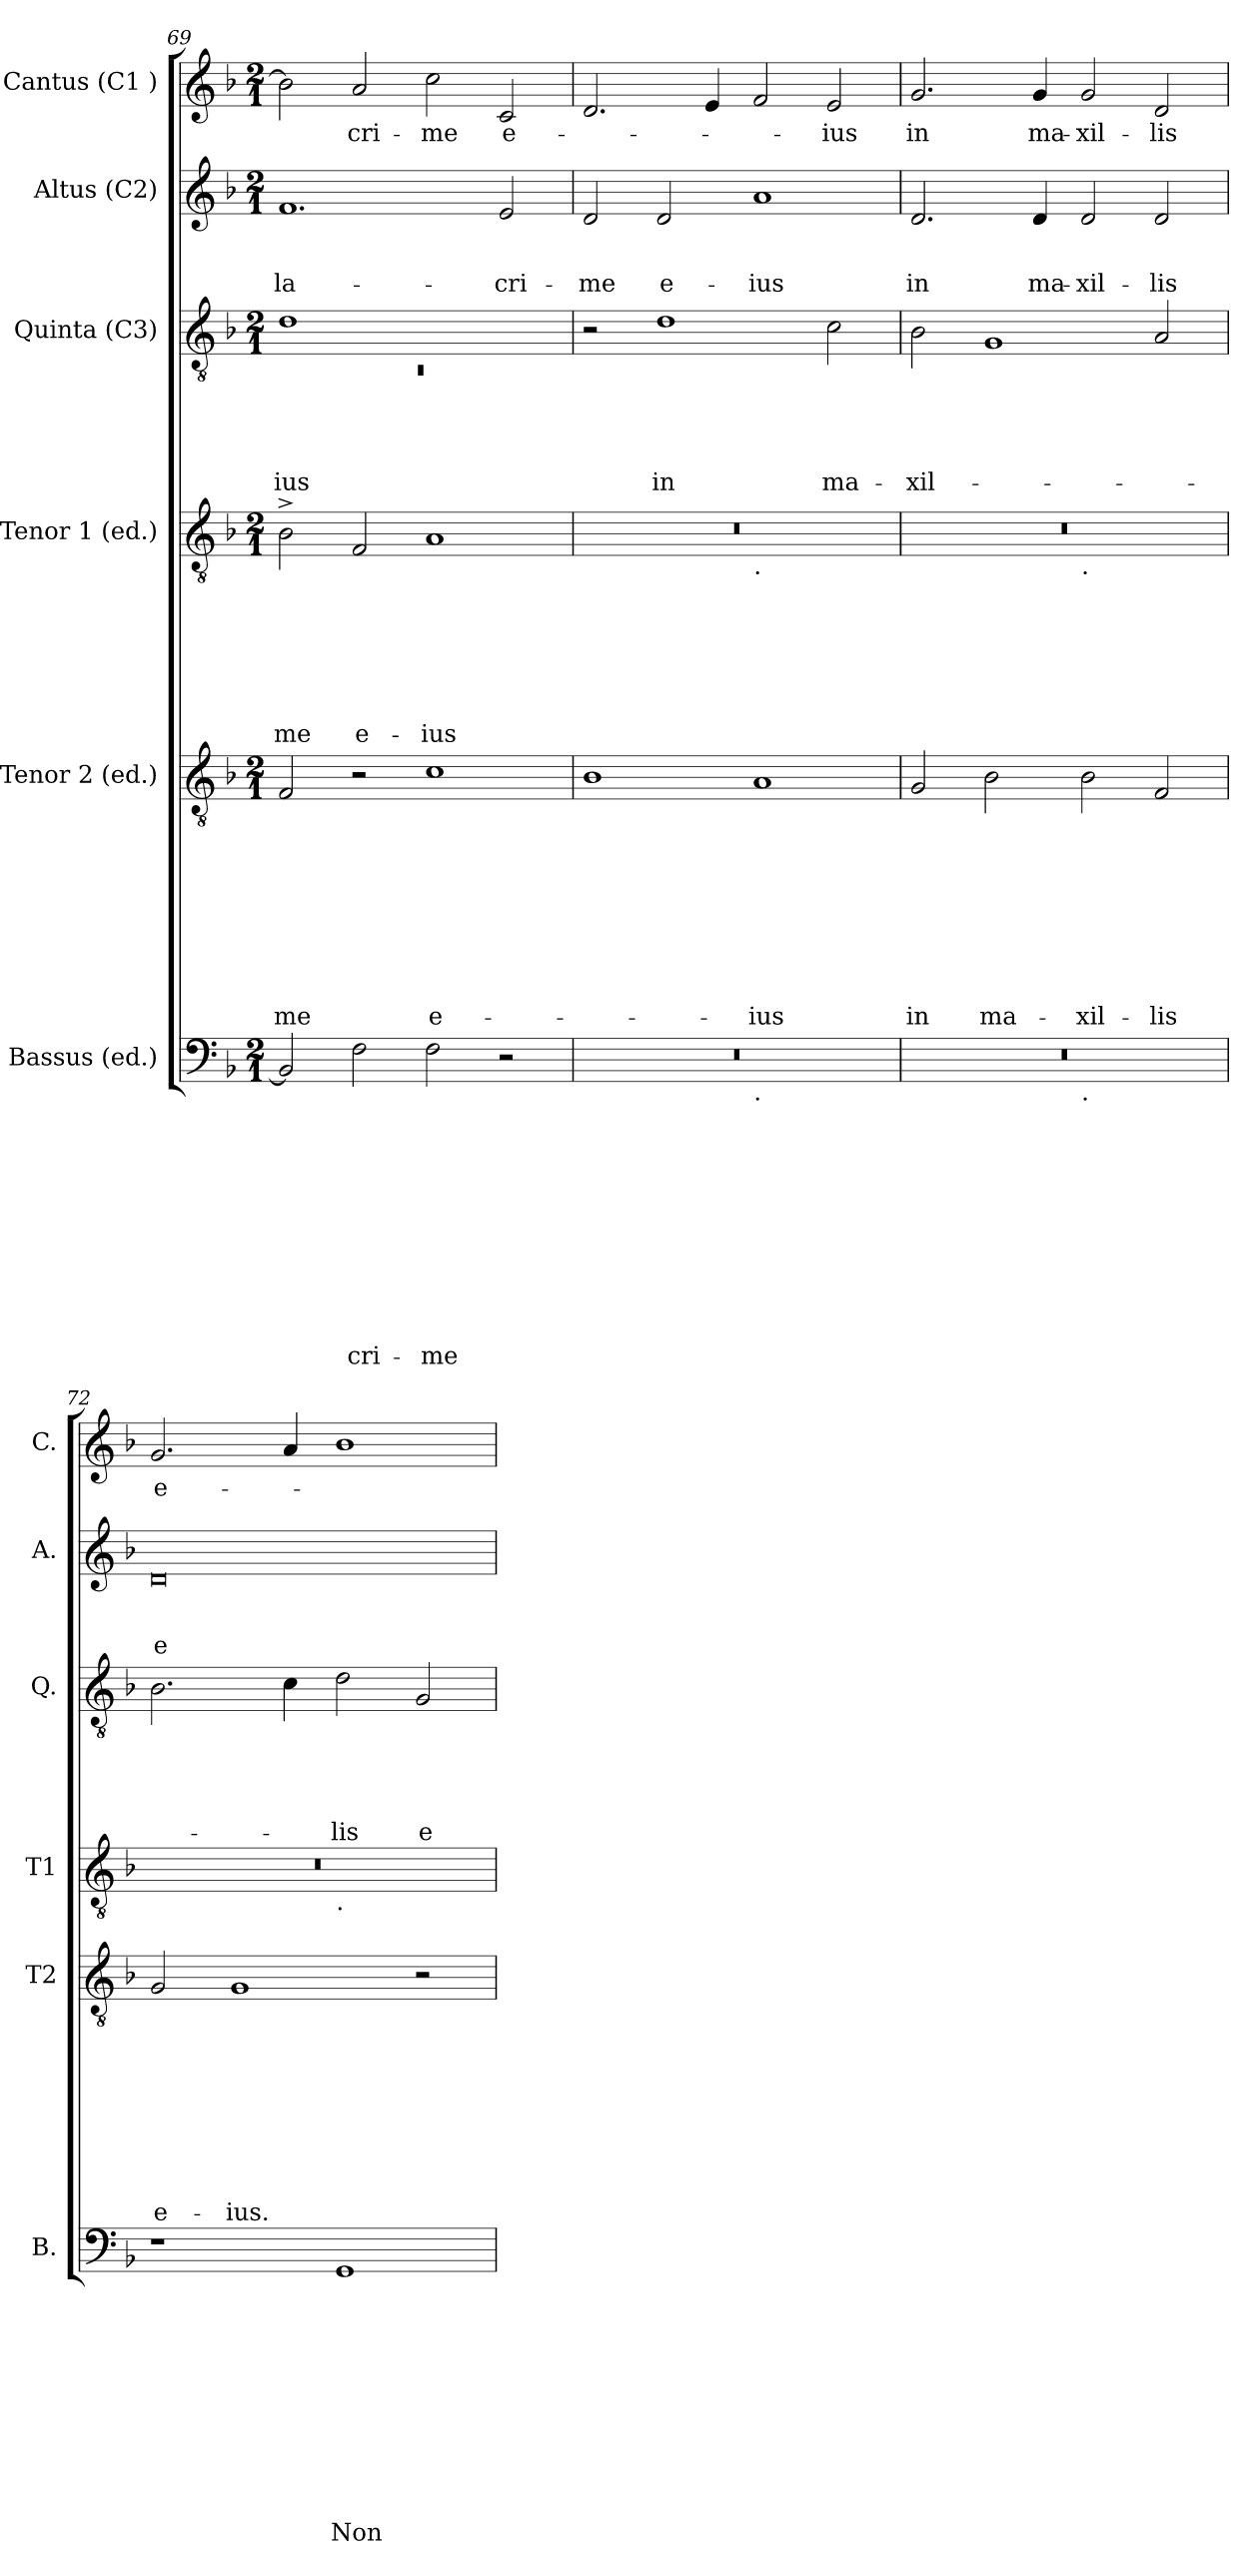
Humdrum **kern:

**kern	**text	**text	**text	**text	**text	**text	**text	**text	**text	**text	**text	**kern	**text	**text	**text	**text	**text	**text	**text	**text	**text	**kern	**text	**text	**text	**text	**text	**text	**text	**kern	**text	**text	**text	**text	**text	**kern	**text	**text	**text	**kern	**text
*part6	*part6	*part6	*part6	*part6	*part6	*part6	*part6	*part6	*part6	*part6	*part6	*part5	*part5	*part5	*part5	*part5	*part5	*part5	*part5	*part5	*part5	*part4	*part4	*part4	*part4	*part4	*part4	*part4	*part4	*part3	*part3	*part3	*part3	*part3	*part3	*part2	*part2	*part2	*part2	*part1	*part1
*staff6	*staff6	*staff6	*staff6	*staff6	*staff6	*staff6	*staff6	*staff6	*staff6	*staff6	*staff6	*staff5	*staff5	*staff5	*staff5	*staff5	*staff5	*staff5	*staff5	*staff5	*staff5	*staff4	*staff4	*staff4	*staff4	*staff4	*staff4	*staff4	*staff4	*staff3	*staff3	*staff3	*staff3	*staff3	*staff3	*staff2	*staff2	*staff2	*staff2	*staff1	*staff1
*I"Bassus (ed.)	*	*	*	*	*	*	*	*	*	*	*	*I"Tenor 2 (ed.)	*	*	*	*	*	*	*	*	*	*I"Tenor 1 (ed.)	*	*	*	*	*	*	*	*I"Quinta (C3)	*	*	*	*	*	*I"Altus (C2)	*	*	*	*I"Cantus (C1 )	*
*I'B.	*	*	*	*	*	*	*	*	*	*	*	*I'T2	*	*	*	*	*	*	*	*	*	*I'T1	*	*	*	*	*	*	*	*I'Q.	*	*	*	*	*	*I'A.	*	*	*	*I'C.	*
*clefF4	*	*	*	*	*	*	*	*	*	*	*	*clefGv2	*	*	*	*	*	*	*	*	*	*clefGv2	*	*	*	*	*	*	*	*clefGv2	*	*	*	*	*	*clefG2	*	*	*	*clefG2	*
*k[b-]	*	*	*	*	*	*	*	*	*	*	*	*k[b-]	*	*	*	*	*	*	*	*	*	*k[b-]	*	*	*	*	*	*	*	*k[b-]	*	*	*	*	*	*k[b-]	*	*	*	*k[b-]	*
*F:	*	*	*	*	*	*	*	*	*	*	*	*F:	*	*	*	*	*	*	*	*	*	*F:	*	*	*	*	*	*	*	*F:	*	*	*	*	*	*F:	*	*	*	*F:	*
*M2/1	*	*	*	*	*	*	*	*	*	*	*	*M2/1	*	*	*	*	*	*	*	*	*	*M2/1	*	*	*	*	*	*	*	*M2/1	*	*	*	*	*	*M2/1	*	*	*	*M2/1	*
=69	=69	=69	=69	=69	=69	=69	=69	=69	=69	=69	=69	=69	=69	=69	=69	=69	=69	=69	=69	=69	=69	=69	=69	=69	=69	=69	=69	=69	=69	=69	=69	=69	=69	=69	=69	=69	=69	=69	=69	=69	=69
*	*	*	*	*	*	*	*	*	*	*	*	*	*	*	*	*	*	*	*	*	*	*	*	*	*	*	*	*	*	*^	*	*	*	*	*	*	*	*	*	*	*
!	!	!	!	!	!	!	!	!	!	!	!	!	!	!	!	!	!	!	!	!	!LO:LY:b	!	!	!	!	!	!	!	!LO:LY:b	!	!LO:N:vis=1	!	!	!	!	!LO:LY:b	!	!	!	!LO:LY:b	!	!
2BB-/]	.	.	.	.	.	.	.	.	.	.	.	2F/	.	.	.	.	.	.	.	.	-me	2B-^>\	.	.	.	.	.	.	-me	1d	0rC	.	.	.	.	-ius	1.f	.	.	la-	2b-\]	.
!	!	!	!	!	!	!	!	!	!	!	!LO:LY:b	!	!	!	!	!	!	!	!	!	!	!	!	!	!	!	!	!	!LO:LY:b	!	!	!	!	!	!	!	!	!	!	!	!	!LO:LY:b
2F\	.	.	.	.	.	.	.	.	.	.	-cri-	2r	.	.	.	.	.	.	.	.	.	2F/	.	.	.	.	.	.	e-	.	.	.	.	.	.	.	.	.	.	.	2a/	-cri-
!	!	!	!	!	!	!	!	!	!	!	!LO:LY:b	!	!	!	!	!	!	!	!	!	!LO:LY:b:rj	!	!	!	!	!	!	!	!LO:LY:b	!	!	!	!	!	!	!	!	!	!	!	!	!LO:LY:b
2F\	.	.	.	.	.	.	.	.	.	.	-me	1c	.	.	.	.	.	.	.	.	e-	1A	.	.	.	.	.	.	-ius	1ryy	.	.	.	.	.	.	.	.	.	.	2cc\	-me
!	!	!	!	!	!	!	!	!	!	!	!	!	!	!	!	!	!	!	!	!	!	!	!	!	!	!	!	!	!	!	!	!	!	!	!	!	!	!	!	!LO:LY:b	!	!LO:LY:b:rj
2r	.	.	.	.	.	.	.	.	.	.	.	.	.	.	.	.	.	.	.	.	.	.	.	.	.	.	.	.	.	.	.	.	.	.	.	.	2e/	.	.	-cri-	2c/	e-
*	*	*	*	*	*	*	*	*	*	*	*	*	*	*	*	*	*	*	*	*	*	*	*	*	*	*	*	*	*	*v	*v	*	*	*	*	*	*	*	*	*	*	*
=70	=70	=70	=70	=70	=70	=70	=70	=70	=70	=70	=70	=70	=70	=70	=70	=70	=70	=70	=70	=70	=70	=70	=70	=70	=70	=70	=70	=70	=70	=70	=70	=70	=70	=70	=70	=70	=70	=70	=70	=70	=70
!	!	!	!	!	!	!	!	!	!	!	!	!	!	!	!	!	!	!	!	!	!	!	!	!	!	!	!	!	!	!	!	!	!	!	!	!	!	!	!LO:LY:b	!	!
*^	*	*	*	*	*	*	*	*	*	*	*	*	*	*	*	*	*	*	*	*	*	*^	*	*	*	*	*	*	*	*	*	*	*	*	*	*	*	*	*	*	*
0r	1ryy	.	.	.	.	.	.	.	.	.	.	.	1B-	.	.	.	.	.	.	.	.	.	0r	1ryy	.	.	.	.	.	.	.	2r	.	.	.	.	.	2d/	.	.	-me	2.d/	.
!	!	!	!	!	!	!	!	!	!	!	!	!	!	!	!	!	!	!	!	!	!	!	!	!	!	!	!	!	!	!	!	!	!	!	!	!	!LO:LY:b	!	!	!	!LO:LY:b	!	!
.	.	.	.	.	.	.	.	.	.	.	.	.	.	.	.	.	.	.	.	.	.	.	.	.	.	.	.	.	.	.	.	1d	.	.	.	.	in	2d/	.	.	e-	.	.
.	.	.	.	.	.	.	.	.	.	.	.	.	.	.	.	.	.	.	.	.	.	.	.	.	.	.	.	.	.	.	.	.	.	.	.	.	.	.	.	.	.	4e/	.
!	!	!	!	!	!	!	!	!	!	!	!	!	!	!	!	!	!	!	!	!	!	!	!	!LO:TX:b:t=.	!	!	!	!	!	!	!	!	!	!	!	!	!	!	!	!	!	!	!
!	!LO:TX:b:t=.	!	!	!	!	!	!	!	!	!	!	!	!	!	!	!	!	!	!	!	!	!	!	!	!	!	!	!	!	!	!	!	!	!	!	!	!	!	!	!	!	!	!
!	!	!	!	!	!	!	!	!	!	!	!	!	!	!	!	!	!	!	!	!	!	!LO:LY:b	!	!	!	!	!	!	!	!	!	!	!	!	!	!	!	!	!	!	!LO:LY:b	!	!
.	1ryy	.	.	.	.	.	.	.	.	.	.	.	1A	.	.	.	.	.	.	.	.	-ius	.	1ryy	.	.	.	.	.	.	.	.	.	.	.	.	.	1a	.	.	-ius	2f/	.
!	!	!	!	!	!	!	!	!	!	!	!	!	!	!	!	!	!	!	!	!	!	!	!	!	!	!	!	!	!	!	!	!	!	!	!	!	!LO:LY:b	!	!	!	!	!	!LO:LY:b
.	.	.	.	.	.	.	.	.	.	.	.	.	.	.	.	.	.	.	.	.	.	.	.	.	.	.	.	.	.	.	.	2c\	.	.	.	.	ma-	.	.	.	.	2e/	-ius
!!LO:LB:g=z
=71	=71	=71	=71	=71	=71	=71	=71	=71	=71	=71	=71	=71	=71	=71	=71	=71	=71	=71	=71	=71	=71	=71	=71	=71	=71	=71	=71	=71	=71	=71	=71	=71	=71	=71	=71	=71	=71	=71	=71	=71	=71	=71	=71
!	!	!	!	!	!	!	!	!	!	!	!	!	!	!	!	!	!	!	!	!	!	!LO:LY:b	!	!	!	!	!	!	!	!	!	!	!	!	!	!	!LO:LY:b	!	!	!	!LO:LY:b	!	!LO:LY:b
0r	1ryy	.	.	.	.	.	.	.	.	.	.	.	2G/	.	.	.	.	.	.	.	.	in	0r	1ryy	.	.	.	.	.	.	.	2B-\	.	.	.	.	-xil-	2.d/	.	.	in	2.g/	in
!	!	!	!	!	!	!	!	!	!	!	!	!	!	!	!	!	!	!	!	!	!	!LO:LY:b	!	!	!	!	!	!	!	!	!	!	!	!	!	!	!	!	!	!	!	!	!
.	.	.	.	.	.	.	.	.	.	.	.	.	2B-\	.	.	.	.	.	.	.	.	ma-	.	.	.	.	.	.	.	.	.	1G	.	.	.	.	.	.	.	.	.	.	.
!	!	!	!	!	!	!	!	!	!	!	!	!	!	!	!	!	!	!	!	!	!	!	!	!	!	!	!	!	!	!	!	!	!	!	!	!	!	!	!	!	!LO:LY:b	!	!LO:LY:b
.	.	.	.	.	.	.	.	.	.	.	.	.	.	.	.	.	.	.	.	.	.	.	.	.	.	.	.	.	.	.	.	.	.	.	.	.	.	4d/	.	.	ma-	4g/	ma-
!	!	!	!	!	!	!	!	!	!	!	!	!	!	!	!	!	!	!	!	!	!	!	!	!LO:TX:b:t=.	!	!	!	!	!	!	!	!	!	!	!	!	!	!	!	!	!	!	!
!	!LO:TX:b:t=.	!	!	!	!	!	!	!	!	!	!	!	!	!	!	!	!	!	!	!	!	!	!	!	!	!	!	!	!	!	!	!	!	!	!	!	!	!	!	!	!	!	!
!	!	!	!	!	!	!	!	!	!	!	!	!	!	!	!	!	!	!	!	!	!	!LO:LY:b	!	!	!	!	!	!	!	!	!	!	!	!	!	!	!	!	!	!	!LO:LY:b:rj	!	!LO:LY:b:rj
.	1ryy	.	.	.	.	.	.	.	.	.	.	.	2B-\	.	.	.	.	.	.	.	.	-xil-	.	1ryy	.	.	.	.	.	.	.	.	.	.	.	.	.	2d/	.	.	-xil-	2g/	-xil-
!	!	!	!	!	!	!	!	!	!	!	!	!	!	!	!	!	!	!	!	!	!	!LO:LY:b	!	!	!	!	!	!	!	!	!	!	!	!	!	!	!	!	!	!	!LO:LY:b	!	!LO:LY:b
.	.	.	.	.	.	.	.	.	.	.	.	.	2F/	.	.	.	.	.	.	.	.	-lis	.	.	.	.	.	.	.	.	.	2A/	.	.	.	.	.	2d/	.	.	-lis	2d/	-lis
=72	=72	=72	=72	=72	=72	=72	=72	=72	=72	=72	=72	=72	=72	=72	=72	=72	=72	=72	=72	=72	=72	=72	=72	=72	=72	=72	=72	=72	=72	=72	=72	=72	=72	=72	=72	=72	=72	=72	=72	=72	=72	=72	=72
!	!	!	!	!	!	!	!	!	!	!	!	!	!	!	!	!	!	!	!	!	!	!LO:LY:b	!	!	!	!	!	!	!	!	!	!	!	!	!	!	!	!	!	!	!LO:LY:b:rj	!	!LO:LY:b:rj
*v	*v	*	*	*	*	*	*	*	*	*	*	*	*	*	*	*	*	*	*	*	*	*	*	*	*	*	*	*	*	*	*	*	*	*	*	*	*	*	*	*	*	*	*
1r	.	.	.	.	.	.	.	.	.	.	.	2G/	.	.	.	.	.	.	.	.	e-	0r	1ryy	.	.	.	.	.	.	.	2.B-\	.	.	.	.	.	0d	.	.	e-	2.g/	e-
!	!	!	!	!	!	!	!	!	!	!	!	!	!	!	!	!	!	!	!	!	!LO:LY:b	!	!	!	!	!	!	!	!	!	!	!	!	!	!	!	!	!	!	!	!	!
.	.	.	.	.	.	.	.	.	.	.	.	1G	.	.	.	.	.	.	.	.	-ius.	.	.	.	.	.	.	.	.	.	.	.	.	.	.	.	.	.	.	.	.	.
.	.	.	.	.	.	.	.	.	.	.	.	.	.	.	.	.	.	.	.	.	.	.	.	.	.	.	.	.	.	.	4c\	.	.	.	.	.	.	.	.	.	4a/	.
!	!	!	!	!	!	!	!	!	!	!	!	!	!	!	!	!	!	!	!	!	!	!	!LO:TX:b:t=.	!	!	!	!	!	!	!	!	!	!	!	!	!	!	!	!	!	!	!
!	!	!	!	!	!	!	!	!	!	!	!LO:LY:b	!	!	!	!	!	!	!	!	!	!	!	!	!	!	!	!	!	!	!	!	!	!	!	!	!LO:LY:b	!	!	!	!	!	!
1GG	.	.	.	.	.	.	.	.	.	.	Non	.	.	.	.	.	.	.	.	.	.	.	1ryy	.	.	.	.	.	.	.	2d\	.	.	.	.	-lis	.	.	.	.	1b-	.
!	!	!	!	!	!	!	!	!	!	!	!	!	!	!	!	!	!	!	!	!	!	!	!	!	!	!	!	!	!	!	!	!	!	!	!	!LO:LY:b	!	!	!	!	!	!
.	.	.	.	.	.	.	.	.	.	.	.	2r	.	.	.	.	.	.	.	.	.	.	.	.	.	.	.	.	.	.	2G/	.	.	.	.	e-	.	.	.	.	.	.
*	*	*	*	*	*	*	*	*	*	*	*	*	*	*	*	*	*	*	*	*	*	*v	*v	*	*	*	*	*	*	*	*	*	*	*	*	*	*	*	*	*	*	*
=	=	=	=	=	=	=	=	=	=	=	=	=	=	=	=	=	=	=	=	=	=	=	=	=	=	=	=	=	=	=	=	=	=	=	=	=	=	=	=	=	=
*-	*-	*-	*-	*-	*-	*-	*-	*-	*-	*-	*-	*-	*-	*-	*-	*-	*-	*-	*-	*-	*-	*-	*-	*-	*-	*-	*-	*-	*-	*-	*-	*-	*-	*-	*-	*-	*-	*-	*-	*-	*-
